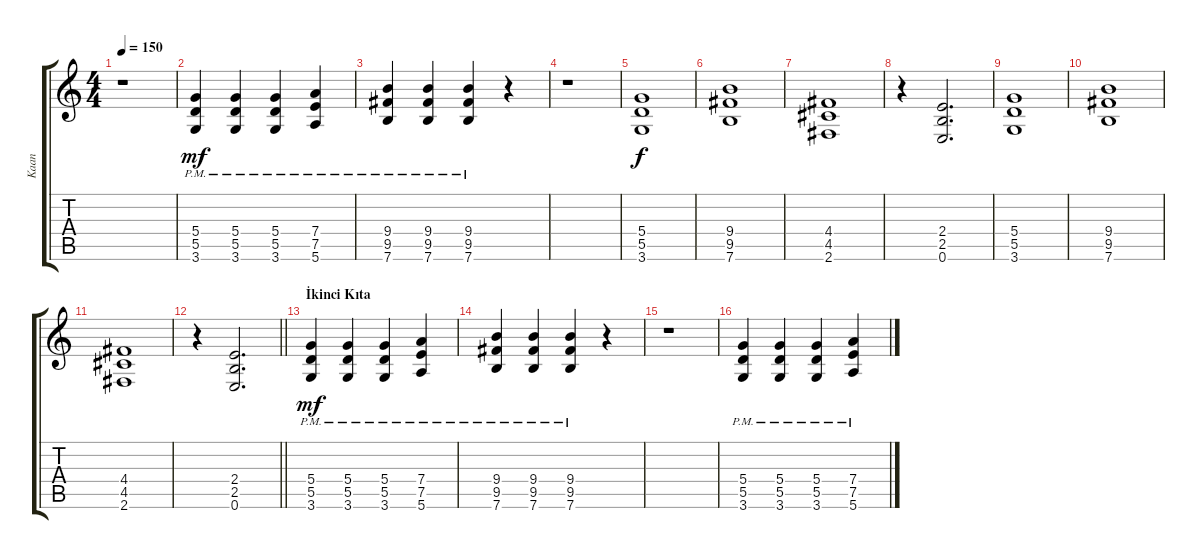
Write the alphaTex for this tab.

\track ("Kaan" "Kaan") {instrument overdrivenguitar}
\staff {score tabs}
\tuning (E4 B3 G3 D3 A2 E2) {hide}
\ts (4 4)
\tempo 150
\clef g2
\ks c
r.1{dy mf} |
(5.4{pm} 5.5{pm} 3.6{pm}).4 (5.4{pm} 5.5{pm} 3.6{pm}).4 (5.4{pm} 5.5{pm} 3.6{pm}).4 (7.4{pm} 7.5{pm} 5.6{pm}).4 |
(9.4{pm} 9.5{pm} 7.6{pm}).4 (9.4{pm} 9.5{pm} 7.6{pm}).4 (9.4{pm} 9.5{pm} 7.6{pm}).4 r.4 |
r.1 |
(5.4 5.5 3.6).1{dy f} |
(9.4 9.5 7.6).1 |
(4.4 4.5 2.6).1 |
r.4 (2.4 2.5 0.6).2{d} |
(5.4 5.5 3.6).1 |
(9.4 9.5 7.6).1 |
(4.4 4.5 2.6).1 |
\barLineRight lightlight
r.4 (2.4 2.5 0.6).2{d} |
\section ("" "İkinci Kıta")
(5.4{pm} 5.5{pm} 3.6{pm}).4{dy mf} (5.4{pm} 5.5{pm} 3.6{pm}).4 (5.4{pm} 5.5{pm} 3.6{pm}).4 (7.4{pm} 7.5{pm} 5.6{pm}).4 |
(9.4{pm} 9.5{pm} 7.6{pm}).4 (9.4{pm} 9.5{pm} 7.6{pm}).4 (9.4{pm} 9.5{pm} 7.6{pm}).4 r.4 |
r.1 |
(5.4{pm} 5.5{pm} 3.6{pm}).4 (5.4{pm} 5.5{pm} 3.6{pm}).4 (5.4{pm} 5.5{pm} 3.6{pm}).4 (7.4{pm} 7.5{pm} 5.6{pm}).4
